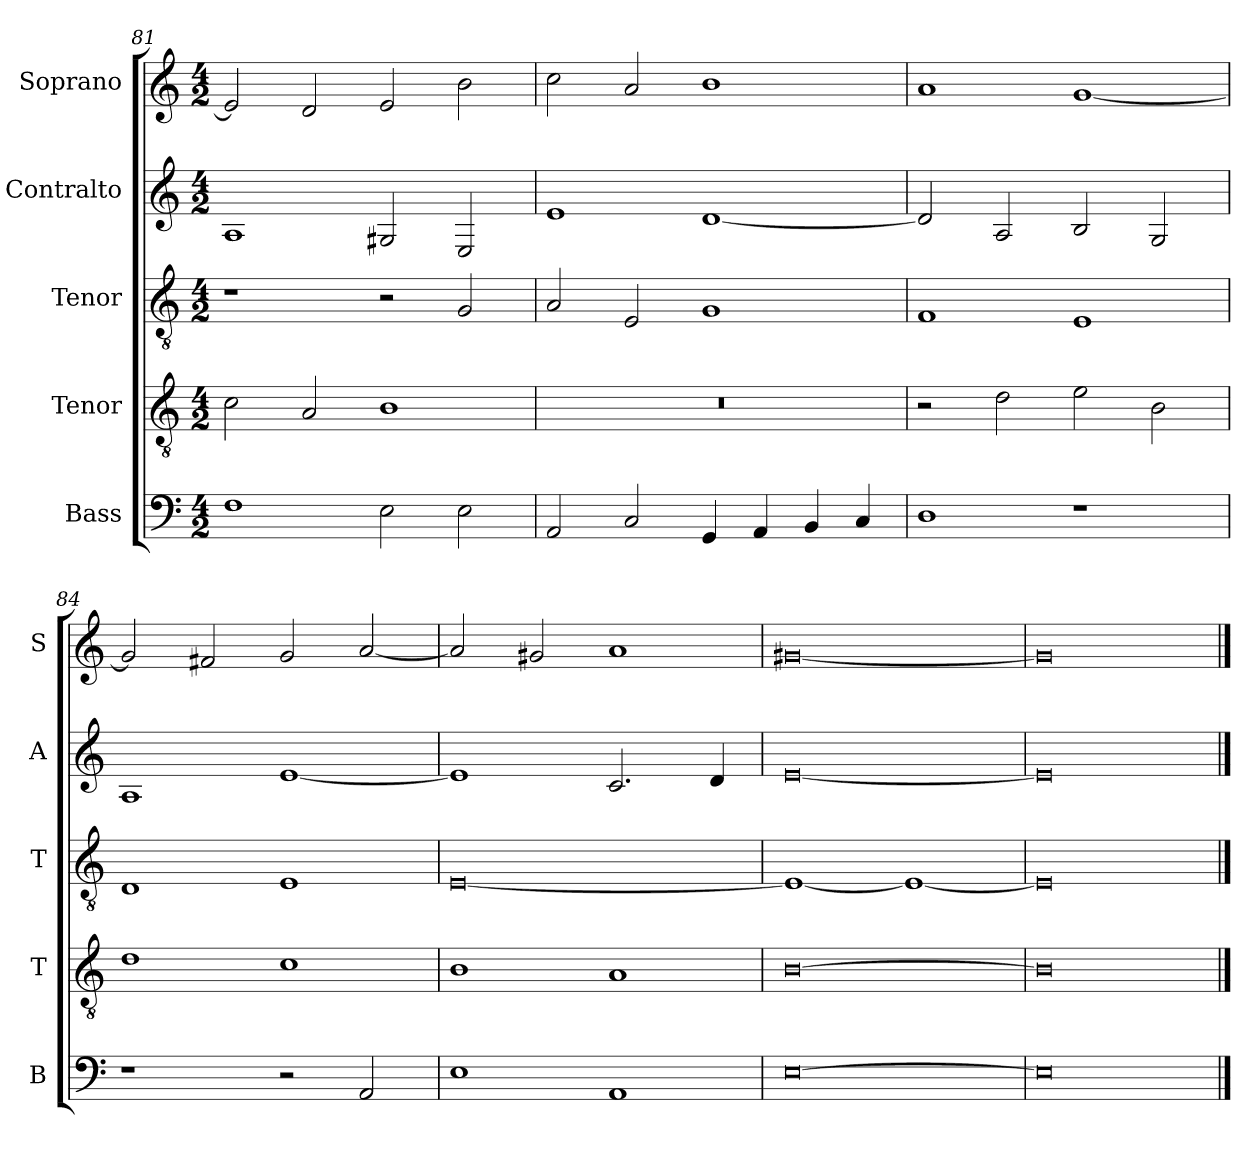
**kern	**kern	**kern	**kern	**kern
*part5	*part4	*part3	*part2	*part1
*staff5	*staff4	*staff3	*staff2	*staff1
*I"Bass	*I"Tenor	*I"Tenor	*I"Contralto	*I"Soprano
*I'B	*I'T	*I'T	*I'A	*I'S
*clefF4	*clefGv2	*clefGv2	*clefG2	*clefG2
*k[]	*k[]	*k[]	*k[]	*k[]
*E:phr	*E:phr	*E:phr	*E:phr	*E:phr
*M4/2	*M4/2	*M4/2	*M4/2	*M4/2
=81	=81	=81	=81	=81
1F	2c	1r	1A	2e]
.	2A	.	.	2d
2E	1B	2r	2G#X	2e
2E	.	2G	2E	2b
=82	=82	=82	=82	=82
2AA	0r	2A	1e	2cc
2C	.	2E	.	2a
4GG	.	1G	[1d	1b
4AA	.	.	.	.
4BB	.	.	.	.
4C	.	.	.	.
=83	=83	=83	=83	=83
1D	2r	1F	2d]	1a
.	2d	.	2A	.
1r	2e	1E	2B	[1g
.	2B	.	2G	.
=84	=84	=84	=84	=84
1r	1d	1D	1A	2g]
.	.	.	.	2f#X
2r	1c	1E	[1e	2g
2AA	.	.	.	[2a
=85	=85	=85	=85	=85
1E	1B	[0E	1e]	2a]
.	.	.	.	2g#X
1AA	1A	.	2.c	1a
.	.	.	4d	.
=86	=86	=86	=86	=86
[0E	[0B	1E_	[0e	[0g#X
.	.	1E_	.	.
=87	=87	=87	=87	=87
0E]	0B]	0E]	0e]	0g#]
==	==	==	==	==
*-	*-	*-	*-	*-
